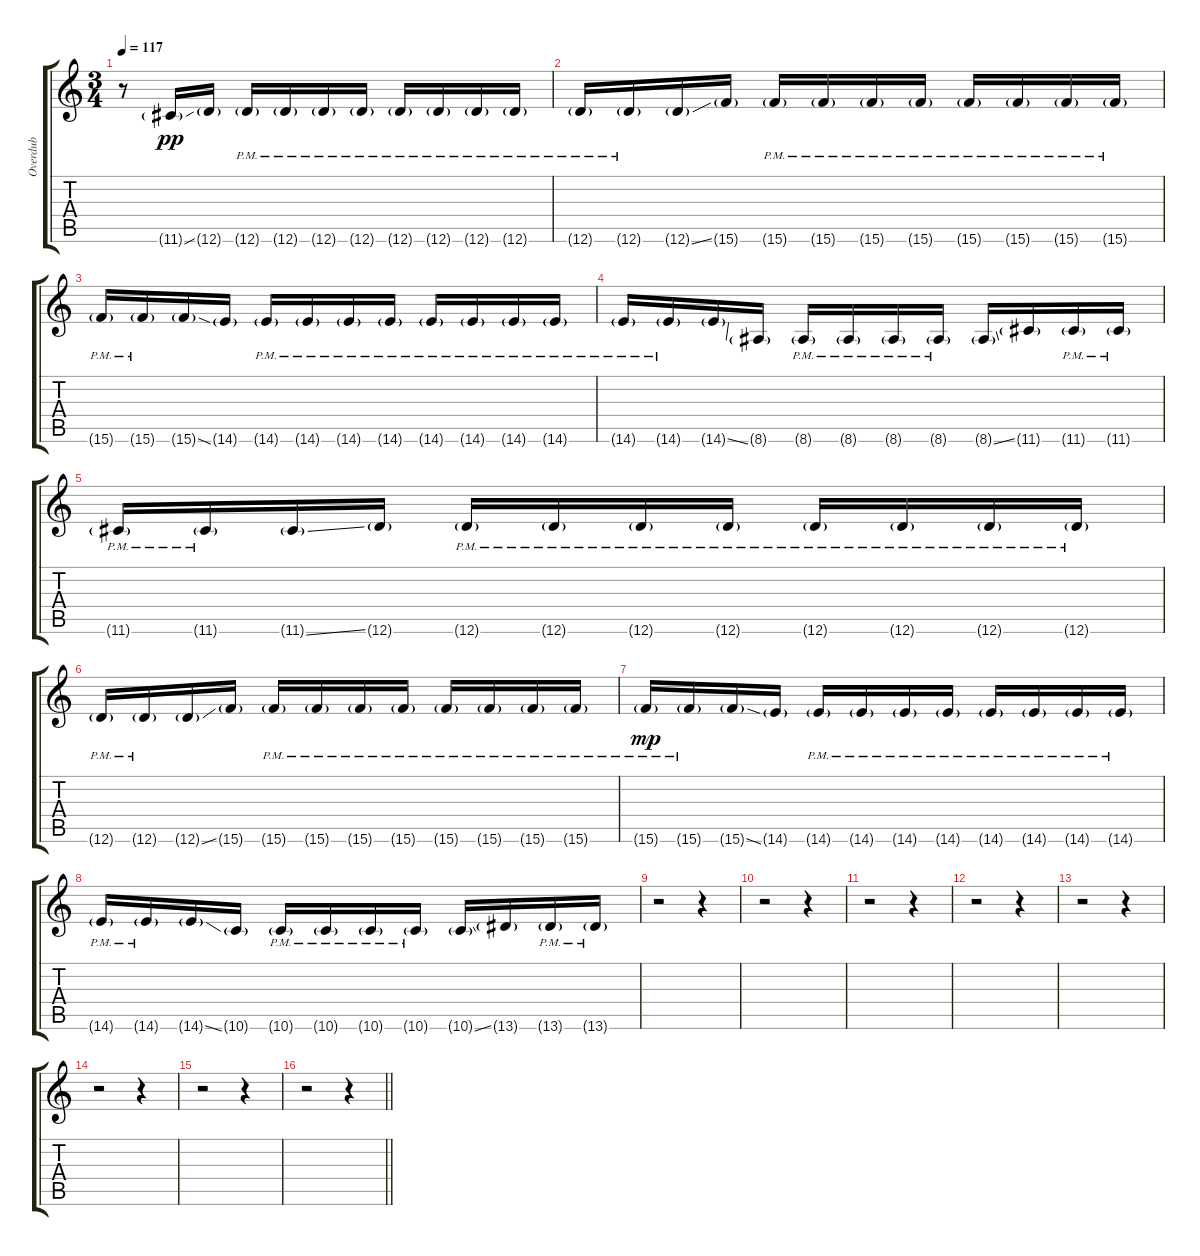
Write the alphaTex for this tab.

\track ("Overdub" "Overdub") {instrument distortionguitar}
\staff {score tabs}
\tuning (E4 B3 G3 D3 A2 D2) {hide}
\ts (3 4)
\tempo 117
\clef g2
\ks c
r.8{dy pp instrument distortionguitar} 11.6{ss g}.16 12.6{g}.16 12.6{g pm}.16 12.6{g pm}.16 12.6{g pm}.16 12.6{g pm}.16 12.6{g pm}.16 12.6{g pm}.16 12.6{g pm}.16 12.6{g pm}.16 |
12.6{g pm}.16 12.6{g pm}.16 12.6{ss g}.16 15.6{g}.16 15.6{g pm}.16 15.6{g pm}.16 15.6{g pm}.16 15.6{g pm}.16 15.6{g pm}.16 15.6{g pm}.16 15.6{g pm}.16 15.6{g pm}.16 |
15.6{g pm}.16 15.6{g pm}.16 15.6{ss g}.16 14.6{g}.16 14.6{g pm}.16 14.6{g pm}.16 14.6{g pm}.16 14.6{g pm}.16 14.6{g pm}.16 14.6{g pm}.16 14.6{g pm}.16 14.6{g pm}.16 |
14.6{g pm}.16 14.6{g pm}.16 14.6{ss g}.16 8.6{g}.16 8.6{g pm}.16 8.6{g pm}.16 8.6{g pm}.16 8.6{g pm}.16 8.6{ss g}.16 11.6{g}.16 11.6{g pm}.16 11.6{g pm}.16 |
11.6{g pm}.16 11.6{g pm}.16 11.6{ss g}.16 12.6{g}.16 12.6{g pm}.16 12.6{g pm}.16 12.6{g pm}.16 12.6{g pm}.16 12.6{g pm}.16 12.6{g pm}.16 12.6{g pm}.16 12.6{g pm}.16 |
12.6{g pm}.16 12.6{g pm}.16 12.6{ss g}.16 15.6{g}.16 15.6{g pm}.16 15.6{g pm}.16 15.6{g pm}.16 15.6{g pm}.16 15.6{g pm}.16 15.6{g pm}.16 15.6{g pm}.16 15.6{g pm}.16 |
15.6{g pm}.16{dy mp} 15.6{g pm}.16 15.6{ss g}.16 14.6{g}.16 14.6{g pm}.16 14.6{g pm}.16 14.6{g pm}.16 14.6{g pm}.16 14.6{g pm}.16 14.6{g pm}.16 14.6{g pm}.16 14.6{g pm}.16 |
14.6{g pm}.16 14.6{g pm}.16 14.6{ss g}.16 10.6{g}.16 10.6{g pm}.16 10.6{g pm}.16 10.6{g pm}.16 10.6{g pm}.16 10.6{ss g}.16 13.6{g}.16 13.6{g pm}.16 13.6{g pm}.16 |
r.2 r.4 |
r.2 r.4 |
r.2 r.4 |
r.2 r.4 |
r.2 r.4 |
r.2 r.4 |
r.2 r.4 |
\barLineRight lightlight
r.2 r.4
